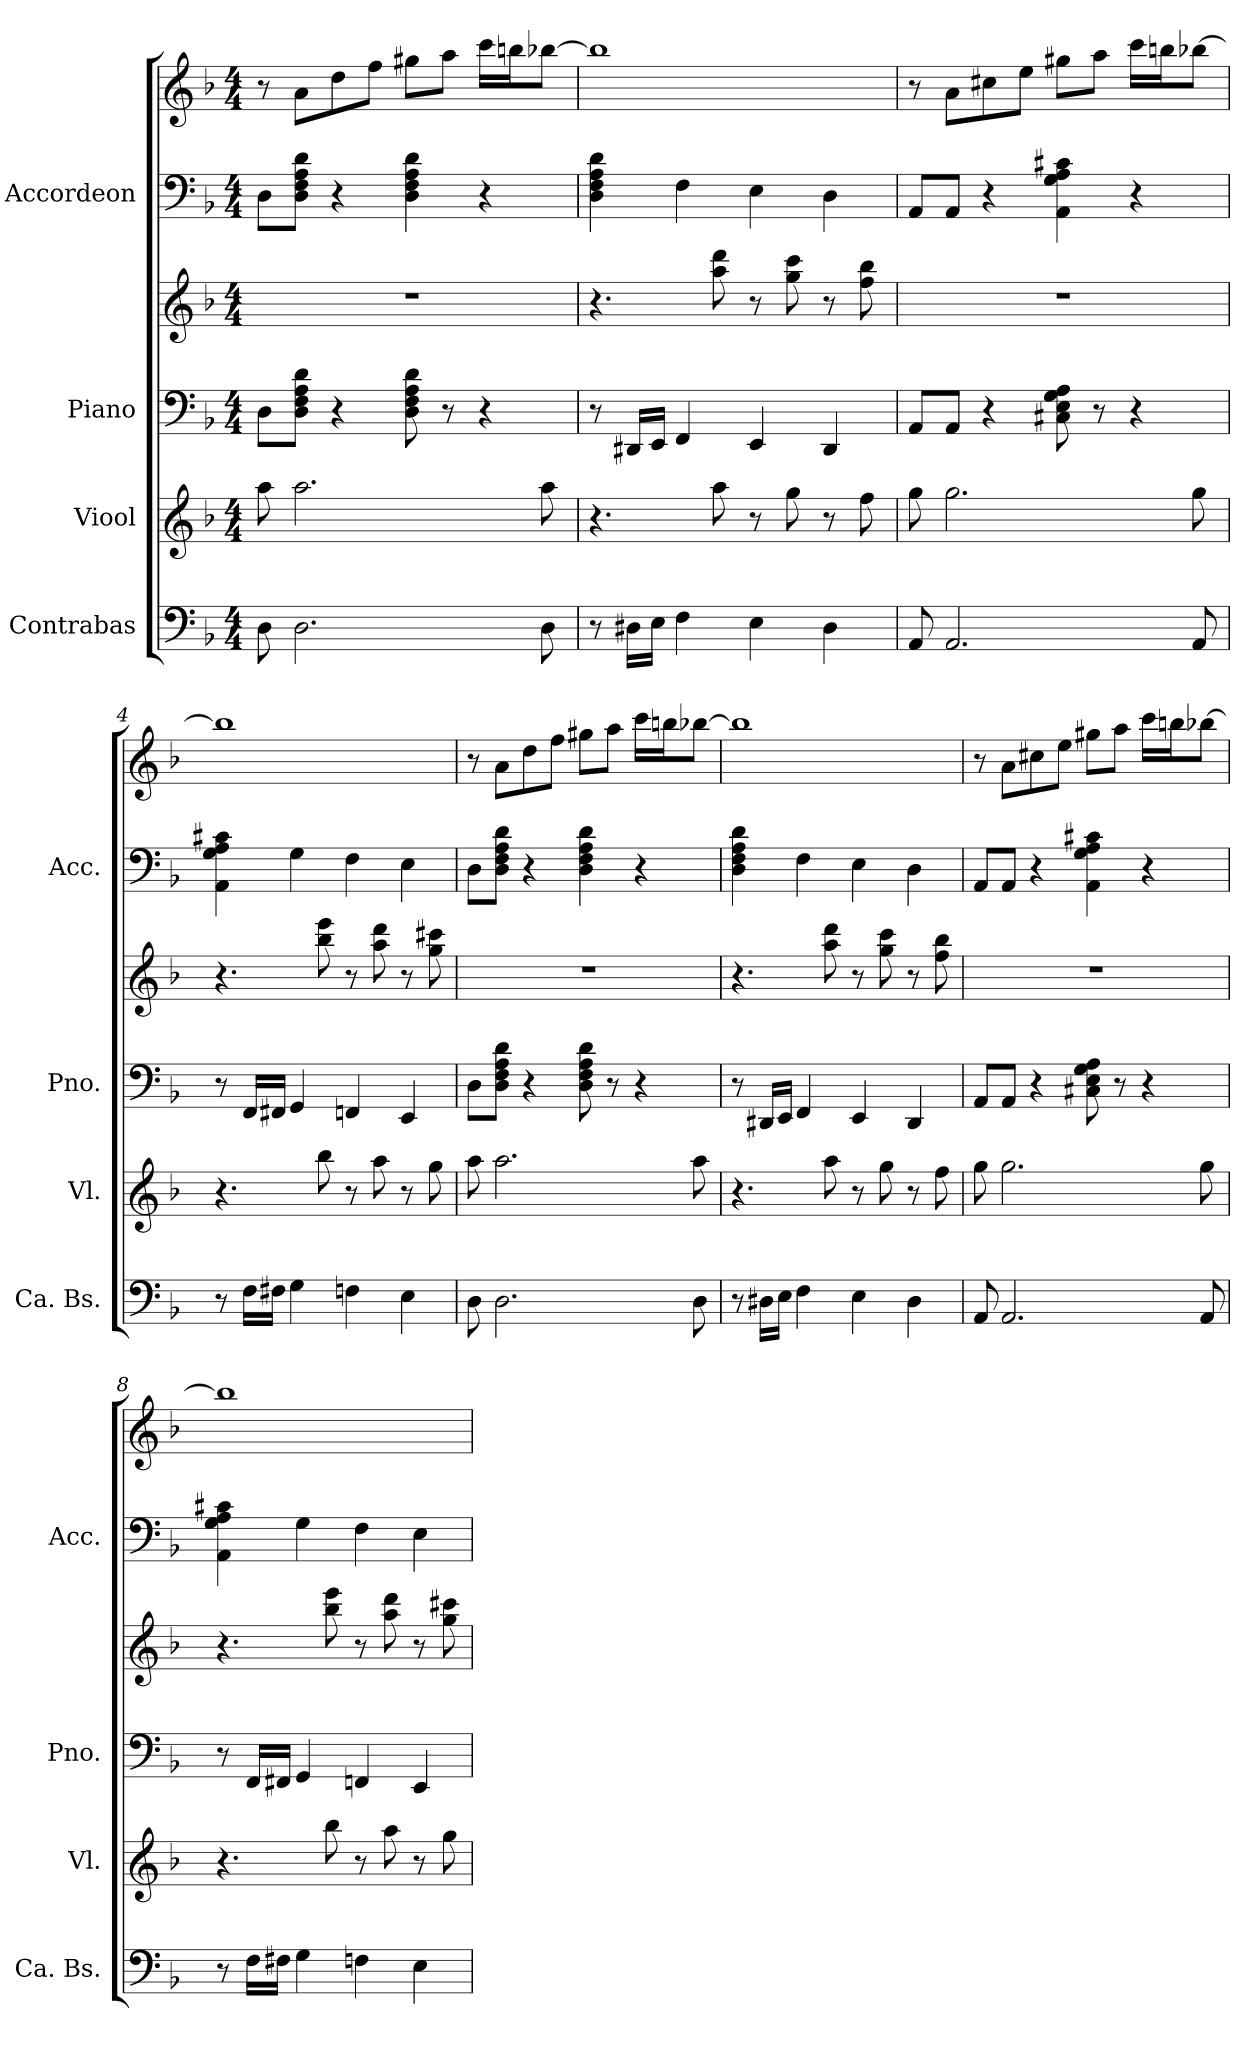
**kern	**kern	**kern	**kern	**kern	**kern
*part4	*part3	*part2	*part2	*part1	*part1
*staff6	*staff5	*staff4	*staff3	*staff2	*staff1
*I"Contrabas	*I"Viool	*I"Piano	*	*I"Accordeon	*
*I'Ca. Bs.	*I'Vl.	*I'Pno.	*	*I'Acc.	*
*clefF4	*clefG2	*clefF4	*clefG2	*clefF4	*clefG2
*ITrd7c12	*	*	*	*	*
*k[b-]	*k[b-]	*k[b-]	*k[b-]	*k[b-]	*k[b-]
*M4/4	*M4/4	*M4/4	*M4/4	*M4/4	*M4/4
*MM120	*MM120	*MM120	*MM120	*MM120	*MM120
=1	=1	=1	=1	=1	=1
8DD\	8aa\	8D\L	1r	8D\L	8r
2.DD\	2.aa\	8D\ 8F\ 8A\ 8d\J	.	8D\ 8F\ 8A\ 8d\J	8a\L
.	.	4r	.	4r	8dd\
.	.	.	.	.	8ff\J
.	.	8D\ 8F\ 8A\ 8d\	.	4D\ 4F\ 4A\ 4d\	8gg#X\L
.	.	8r	.	.	8aa\J
.	.	4r	.	4r	16ccc\LL
.	.	.	.	.	16bbn\J
8DD\	8aa\	.	.	.	[8bb-X\J
=2	=2	=2	=2	=2	=2
8r	4.r	8r	4.r	4D\ 4F\ 4A\ 4d\	1bb-]
16DD#X\LL	.	16DD#X/LL	.	.	.
16EE\JJ	.	16EE/JJ	.	.	.
4FF\	.	4FF/	.	4F\	.
.	8aa\	.	8aa\ 8ddd\	.	.
4EE\	8r	4EE/	8r	4E\	.
.	8gg\	.	8gg\ 8ccc\	.	.
4DD#\	8r	4DD#/	8r	4D\	.
.	8ff\	.	8ff\ 8bb-\	.	.
=3	=3	=3	=3	=3	=3
8AAA/	8gg\	8AA/L	1r	8AA/L	8r
2.AAA/	2.gg\	8AA/J	.	8AA/J	8a\L
.	.	4r	.	4r	8cc#X\
.	.	.	.	.	8ee\J
.	.	8C#X\ 8E\ 8G\ 8A\	.	4AA\ 4G\ 4A\ 4c#X\	8gg#X\L
.	.	8r	.	.	8aa\J
.	.	4r	.	4r	16ccc\LL
.	.	.	.	.	16bbn\J
8AAA/	8gg\	.	.	.	[8bb-X\J
!!LO:LB:g=z
=4	=4	=4	=4	=4	=4
8r	4.r	8r	4.r	4AA\ 4G\ 4A\ 4c#X\	1bb-]
16FF\LL	.	16FF/LL	.	.	.
16FF#X\JJ	.	16FF#X/JJ	.	.	.
4GG\	.	4GG/	.	4G\	.
.	8bb-\	.	8bb-\ 8eee\	.	.
4FFn\	8r	4FFn/	8r	4F\	.
.	8aa\	.	8aa\ 8ddd\	.	.
4EE\	8r	4EE/	8r	4E\	.
.	8gg\	.	8gg\ 8ccc#X\	.	.
=5	=5	=5	=5	=5	=5
8DD\	8aa\	8D\L	1r	8D\L	8r
2.DD\	2.aa\	8D\ 8F\ 8A\ 8d\J	.	8D\ 8F\ 8A\ 8d\J	8a\L
.	.	4r	.	4r	8dd\
.	.	.	.	.	8ff\J
.	.	8D\ 8F\ 8A\ 8d\	.	4D\ 4F\ 4A\ 4d\	8gg#X\L
.	.	8r	.	.	8aa\J
.	.	4r	.	4r	16ccc\LL
.	.	.	.	.	16bbn\J
8DD\	8aa\	.	.	.	[8bb-X\J
=6	=6	=6	=6	=6	=6
8r	4.r	8r	4.r	4D\ 4F\ 4A\ 4d\	1bb-]
16DD#X\LL	.	16DD#X/LL	.	.	.
16EE\JJ	.	16EE/JJ	.	.	.
4FF\	.	4FF/	.	4F\	.
.	8aa\	.	8aa\ 8ddd\	.	.
4EE\	8r	4EE/	8r	4E\	.
.	8gg\	.	8gg\ 8ccc\	.	.
4DD#\	8r	4DD#/	8r	4D\	.
.	8ff\	.	8ff\ 8bb-\	.	.
!!LO:PB:g=z
=7	=7	=7	=7	=7	=7
8AAA/	8gg\	8AA/L	1r	8AA/L	8r
2.AAA/	2.gg\	8AA/J	.	8AA/J	8a\L
.	.	4r	.	4r	8cc#X\
.	.	.	.	.	8ee\J
.	.	8C#X\ 8E\ 8G\ 8A\	.	4AA\ 4G\ 4A\ 4c#X\	8gg#X\L
.	.	8r	.	.	8aa\J
.	.	4r	.	4r	16ccc\LL
.	.	.	.	.	16bbn\J
8AAA/	8gg\	.	.	.	[8bb-X\J
=8	=8	=8	=8	=8	=8
8r	4.r	8r	4.r	4AA\ 4G\ 4A\ 4c#X\	1bb-]
16FF\LL	.	16FF/LL	.	.	.
16FF#X\JJ	.	16FF#X/JJ	.	.	.
4GG\	.	4GG/	.	4G\	.
.	8bb-\	.	8bb-\ 8eee\	.	.
4FFn\	8r	4FFn/	8r	4F\	.
.	8aa\	.	8aa\ 8ddd\	.	.
4EE\	8r	4EE/	8r	4E\	.
.	8gg\	.	8gg\ 8ccc#X\	.	.
=	=	=	=	=	=
*-	*-	*-	*-	*-	*-
